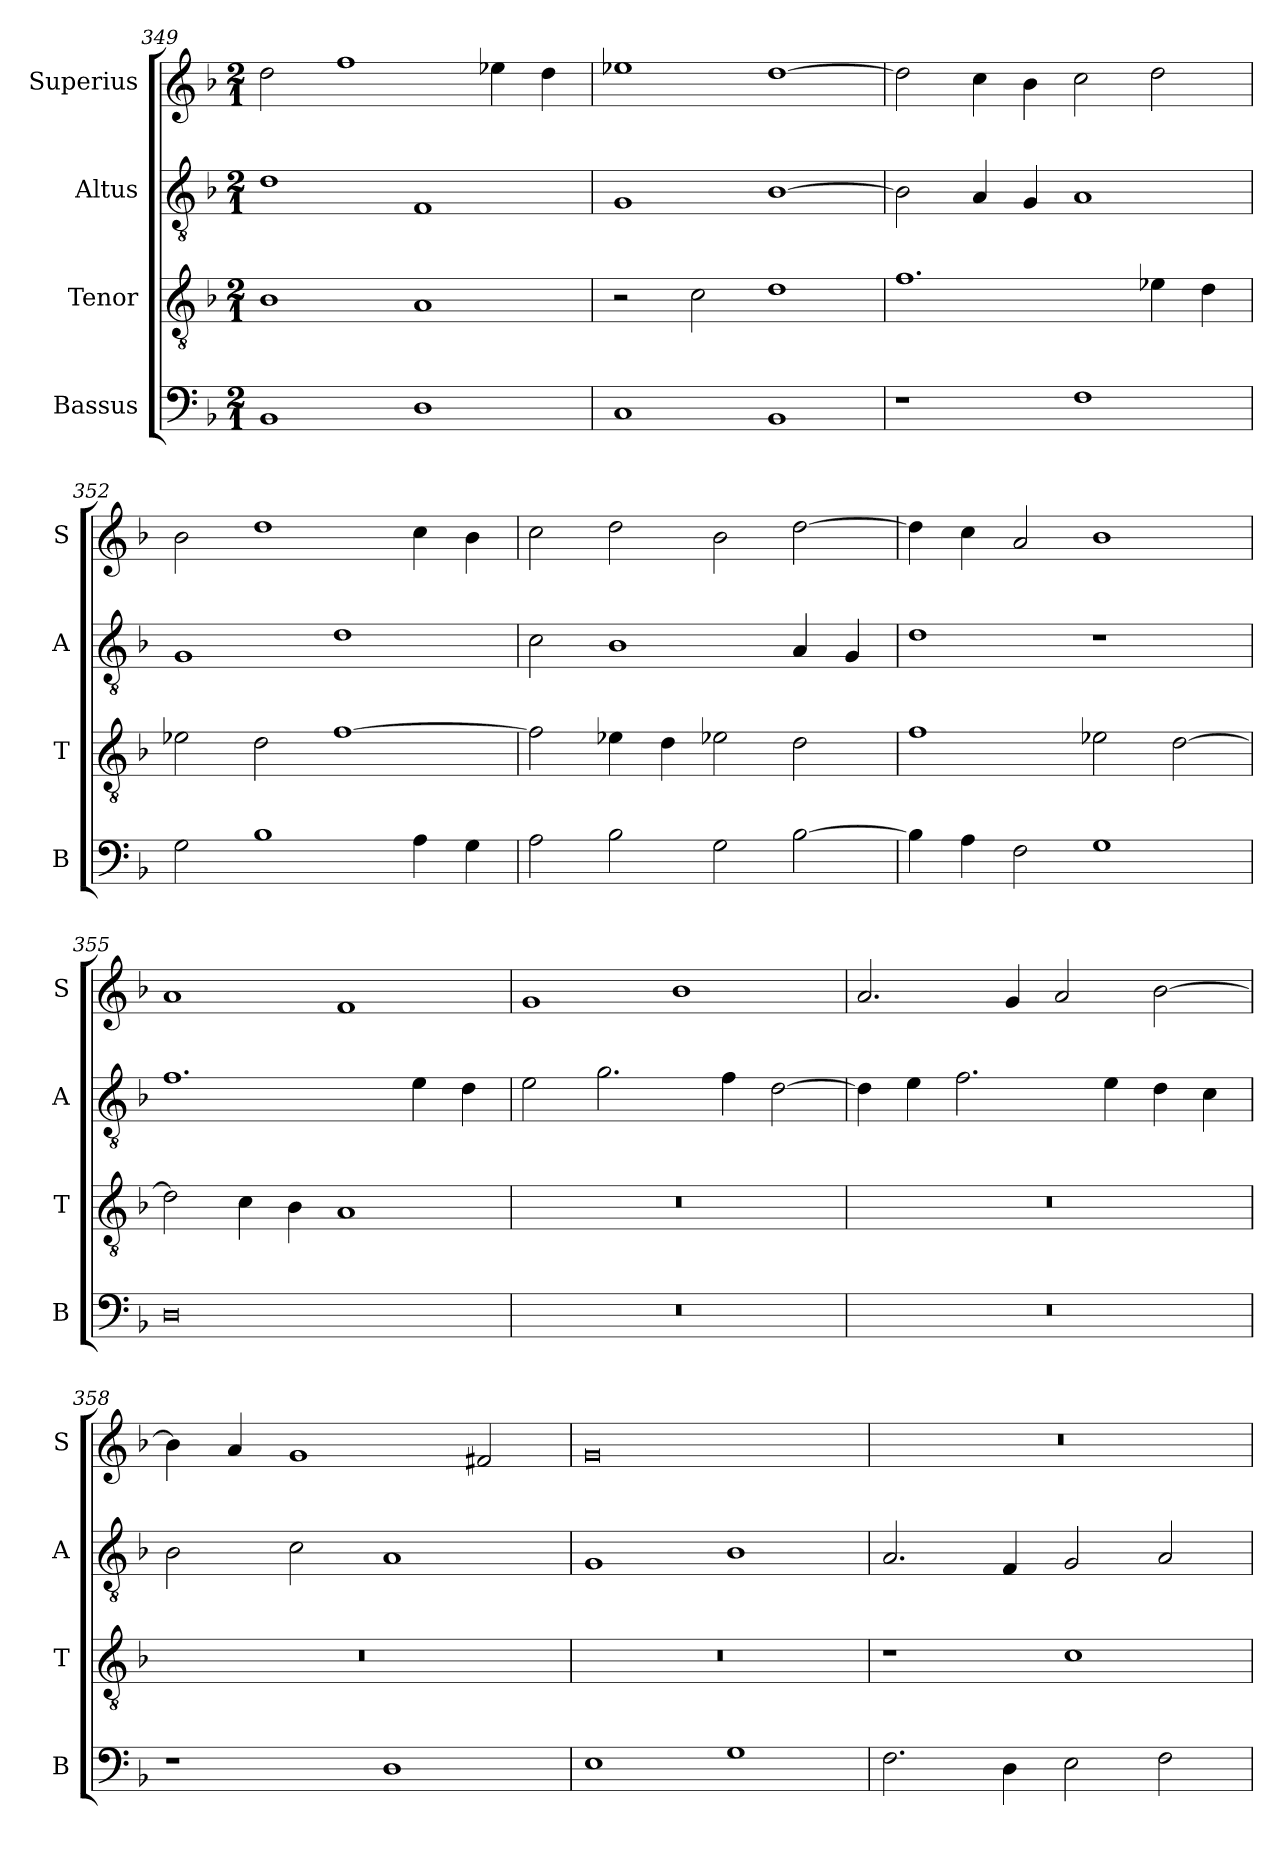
**kern	**kern	**kern	**kern
*part4	*part3	*part2	*part1
*staff4	*staff3	*staff2	*staff1
*I"Bassus	*I"Tenor	*I"Altus	*I"Superius
*I'B	*I'T	*I'A	*I'S
*clefF4	*clefGv2	*clefGv2	*clefG2
*k[b-]	*k[b-]	*k[b-]	*k[b-]
*M2/1	*M2/1	*M2/1	*M2/1
=349	=349	=349	=349
1BB-	1B-	1d	2dd\
.	.	.	1ff
1D	1A	1F	.
.	.	.	4ee-X\
.	.	.	4dd\
=350	=350	=350	=350
1C	2r	1G	1ee-X
.	2c\	.	.
1BB-	1d	[1B-	[1dd
=351	=351	=351	=351
1r	1.f	2B-\]	2dd\]
.	.	4A/	4cc\
.	.	4G/	4b-\
1F	.	1A	2cc\
.	4e-X\	.	2dd\
.	4d\	.	.
=352	=352	=352	=352
2G\	2e-X\	1G	2b-\
1B-	2d\	.	1dd
.	[1f	1d	.
4A\	.	.	4cc\
4G\	.	.	4b-\
=353	=353	=353	=353
2A\	2f\]	2c\	2cc\
2B-\	4e-X\	1B-	2dd\
.	4d\	.	.
2G\	2e-X\	.	2b-\
[2B-\	2d\	4A/	[2dd\
.	.	4G/	.
=354	=354	=354	=354
4B-\]	1f	1d	4dd\]
4A\	.	.	4cc\
2F\	.	.	2a/
1G	2e-X\	1r	1b-
.	[2d\	.	.
=355	=355	=355	=355
0D	2d\]	1.f	1a
.	4c\	.	.
.	4B-\	.	.
.	1A	.	1f
.	.	4e\	.
.	.	4d\	.
=356	=356	=356	=356
0r	0r	2e\	1g
.	.	2.g\	.
.	.	.	1b-
.	.	4f\	.
.	.	[2d\	.
=357	=357	=357	=357
0r	0r	4d\]	2.a/
.	.	4e\	.
.	.	2.f\	.
.	.	.	4g/
.	.	.	2a/
.	.	4e\	.
.	.	4d\	[2b-\
.	.	4c\	.
=358	=358	=358	=358
1r	0r	2B-\	4b-\]
.	.	.	4a/
.	.	2c\	1g
1D	.	1A	.
.	.	.	2f#X/
=359	=359	=359	=359
1E	0r	1G	0g
1G	.	1B-	.
=360	=360	=360	=360
2.F\	1r	2.A/	0r
4D\	.	4F/	.
2E\	1c	2G/	.
2F\	.	2A/	.
=	=	=	=
*-	*-	*-	*-
